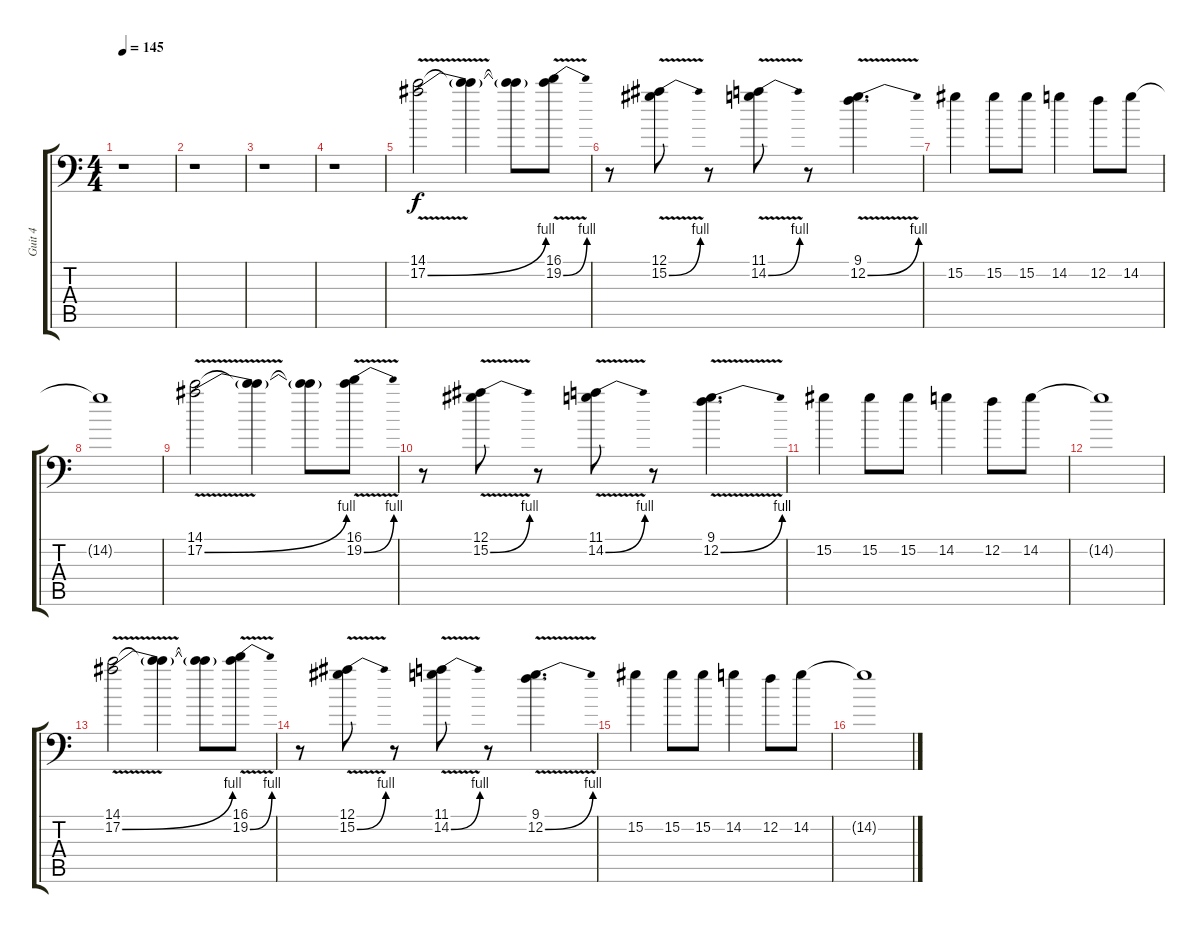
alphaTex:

\track ("Guit 4" "Guit 4") {instrument distortionguitar}
\staff {score tabs}
\tuning (Bb3 F3 Db3 Ab2 Eb2 Bb1) {hide}
\ts (4 4)
\tempo 145
\clef f4
\ks c
r.1{dy f} |
r.1 |
r.1 |
r.1 |
(14.1 17.2{be (bend 0 0 60 4) v}).2 (14.1{t} 17.2{t}).4 (14.1{t} 17.2{t}).8 (16.1 19.2{be (bend 0 0 60 4) v}).8 |
r.8 (12.1 15.2{be (bend 0 0 60 4) v}).8 r.8 (11.1 14.2{be (bend 0 0 60 4) v}).8 r.8 (9.1 12.2{be (bend 0 0 60 4) v}).4{d} |
15.2.4 15.2.8 15.2.8 14.2.4 12.2.8 14.2.8 |
14.2{t}.1 |
(14.1 17.2{be (bend 0 0 60 4) v}).2 (14.1{t} 17.2{t}).4 (14.1{t} 17.2{t}).8 (16.1 19.2{be (bend 0 0 60 4) v}).8 |
r.8 (12.1 15.2{be (bend 0 0 60 4) v}).8 r.8 (11.1 14.2{be (bend 0 0 60 4) v}).8 r.8 (9.1 12.2{be (bend 0 0 60 4) v}).4{d} |
15.2.4 15.2.8 15.2.8 14.2.4 12.2.8 14.2.8 |
14.2{t}.1 |
(14.1 17.2{be (bend 0 0 60 4) v}).2 (14.1{t} 17.2{t}).4 (14.1{t} 17.2{t}).8 (16.1 19.2{be (bend 0 0 60 4) v}).8 |
r.8 (12.1 15.2{be (bend 0 0 60 4) v}).8 r.8 (11.1 14.2{be (bend 0 0 60 4) v}).8 r.8 (9.1 12.2{be (bend 0 0 60 4) v}).4{d} |
15.2.4 15.2.8 15.2.8 14.2.4 12.2.8 14.2.8 |
14.2{t}.1
